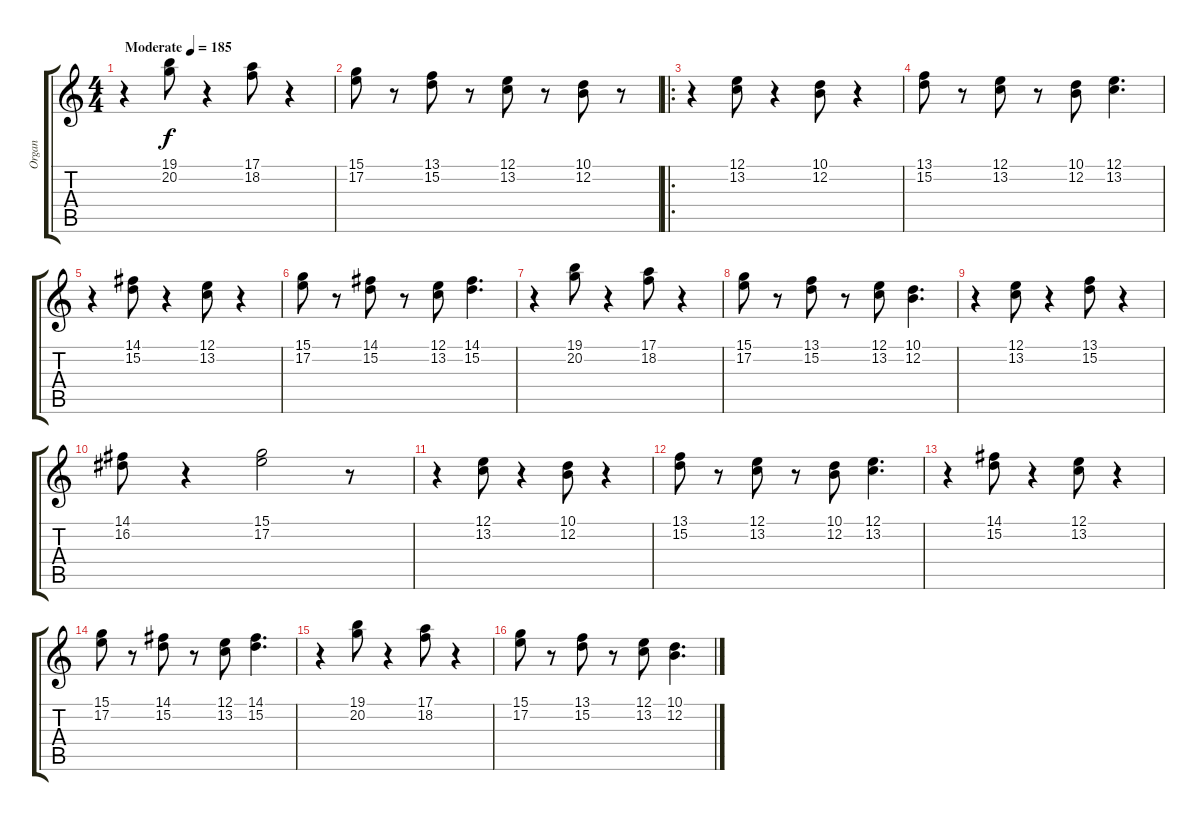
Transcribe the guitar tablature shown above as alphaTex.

\track ("Organ" "Organ") {instrument drawbarorgan}
\staff {score tabs}
\tuning (E4 B3 G3 D3 A2 E2) {hide}
\ts (4 4)
\tempo (185 "Moderate")
\clef g2
\ks c
r.4{dy f instrument drawbarorgan} (19.1 20.2).8 r.4 (17.1 18.2).8 r.4 |
(15.1 17.2).8 r.8 (13.1 15.2).8 r.8 (12.1 13.2).8 r.8 (10.1 12.2).8 r.8 |
\ro
r.4 (12.1 13.2).8 r.4 (10.1 12.2).8 r.4 |
(13.1 15.2).8 r.8 (12.1 13.2).8 r.8 (10.1 12.2).8 (12.1 13.2).4{d} |
r.4 (14.1 15.2).8 r.4 (12.1 13.2).8 r.4 |
(15.1 17.2).8 r.8 (14.1 15.2).8 r.8 (12.1 13.2).8 (14.1 15.2).4{d} |
r.4 (19.1 20.2).8 r.4 (17.1 18.2).8 r.4 |
(15.1 17.2).8 r.8 (13.1 15.2).8 r.8 (12.1 13.2).8 (10.1 12.2).4{d} |
r.4 (12.1 13.2).8 r.4 (13.1 15.2).8 r.4 |
(14.1 16.2).8 r.4 (15.1 17.2).2 r.8 |
r.4 (12.1 13.2).8 r.4 (10.1 12.2).8 r.4 |
(13.1 15.2).8 r.8 (12.1 13.2).8 r.8 (10.1 12.2).8 (12.1 13.2).4{d} |
r.4 (14.1 15.2).8 r.4 (12.1 13.2).8 r.4 |
(15.1 17.2).8 r.8 (14.1 15.2).8 r.8 (12.1 13.2).8 (14.1 15.2).4{d} |
r.4 (19.1 20.2).8 r.4 (17.1 18.2).8 r.4 |
(15.1 17.2).8 r.8 (13.1 15.2).8 r.8 (12.1 13.2).8 (10.1 12.2).4{d}
